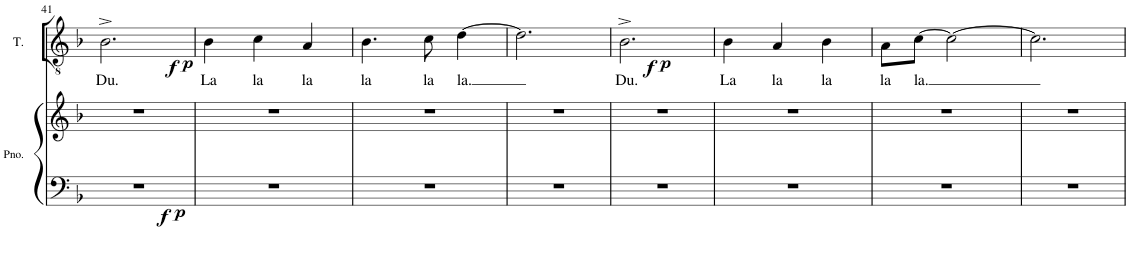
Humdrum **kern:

**kern	**text	**dynam
*part1	*part1	*part1
*staff1	*staff1	*staff1
*I"Tenor	*	*
*I'T.	*	*
!!LO:PB:g=z
*clefGv2	*	*
*k[b-]	*	*
*M3/4	*	*
=41	=41	=41
!	!LO:LY:b	!LO:DY:b
!	!	!LO:DY:n=1:b
2.B-^\	Du.	f p
=42	=42	=42
!	!LO:LY:b	!
4B-\	La	.
!	!LO:LY:b	!
4c\	la	.
!	!LO:LY:b	!
4A/	la	.
=43	=43	=43
!	!LO:LY:b	!
4.B-\	la	.
!	!LO:LY:b	!
8c\	la	.
!	!LO:LY:b	!
[4d\	la.	.
=44	=44	=44
2.d\]	.	.
=45	=45	=45
!	!LO:LY:b	!LO:DY:b
!	!	!LO:DY:n=1:b
2.B-^\	Du.	f p
=46	=46	=46
!	!LO:LY:b	!
4B-\	La	.
!	!LO:LY:b	!
4A/	la	.
!	!LO:LY:b	!
4B-\	la	.
=47	=47	=47
!	!LO:LY:b	!
8A\L	la	.
!	!LO:LY:b	!
[8c\J	la.	.
2c\_	.	.
=48	=48	=48
2.c\]	.	.
=	=	=
*-	*-	*-
